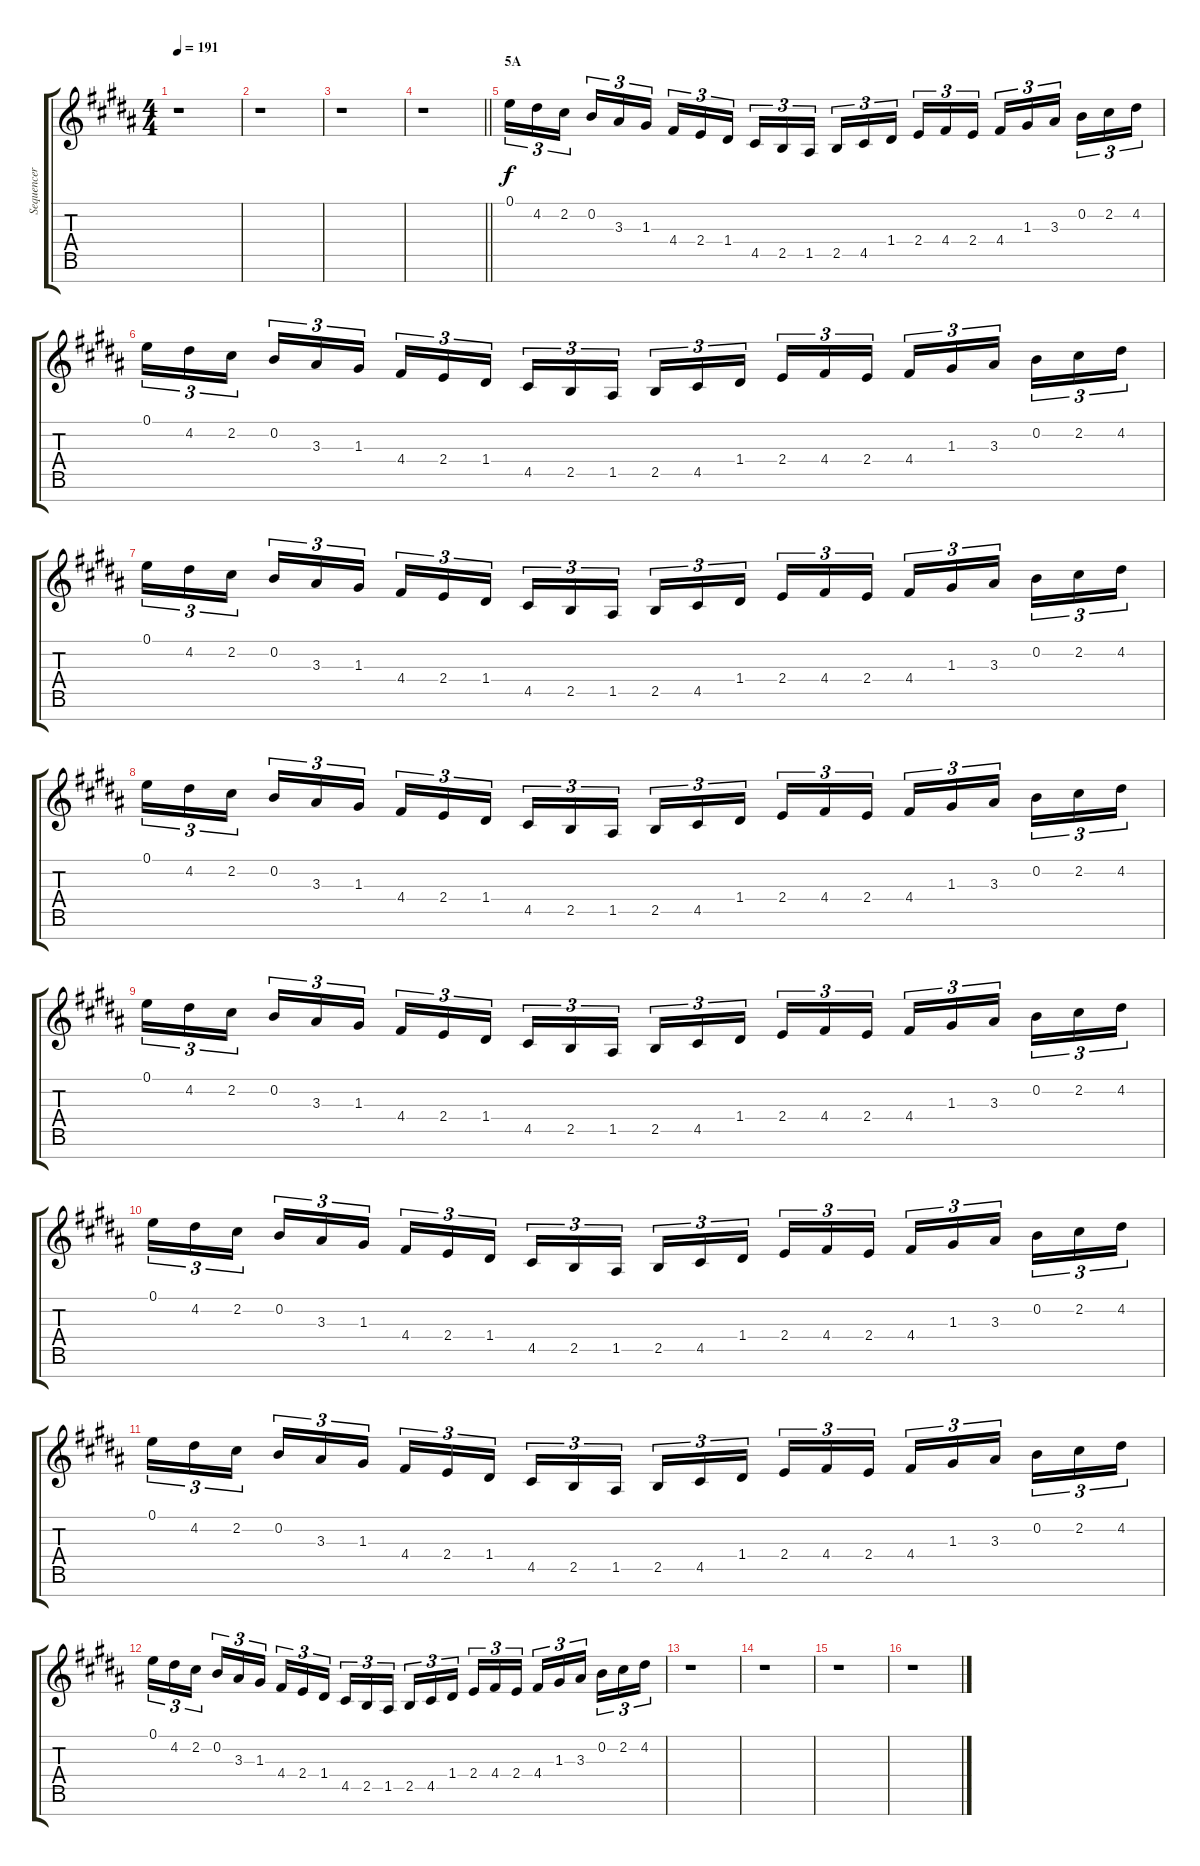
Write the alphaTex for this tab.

\track ("Sequencer" "Sequencer") {instrument lead3calliope}
\staff {score tabs}
\tuning (E5 B4 G4 D4 A3 E3 B2) {hide}
\ts (4 4)
\tempo 191
\clef g2
\ks b
r.1{dy f} |
r.1 |
r.1 |
\barLineRight lightlight
r.1 |
\section ("" "5A")
0.1.16{tu (3 2)} 4.2.16{tu (3 2)} 2.2.16{tu (3 2) beam splitsecondary} 0.2.16{tu (3 2)} 3.3.16{tu (3 2)} 1.3.16{tu (3 2)} 4.4.16{tu (3 2)} 2.4.16{tu (3 2)} 1.4.16{tu (3 2) beam splitsecondary} 4.5.16{tu (3 2)} 2.5.16{tu (3 2)} 1.5.16{tu (3 2)} 2.5.16{tu (3 2)} 4.5.16{tu (3 2)} 1.4.16{tu (3 2) beam splitsecondary} 2.4.16{tu (3 2)} 4.4.16{tu (3 2)} 2.4.16{tu (3 2)} 4.4.16{tu (3 2)} 1.3.16{tu (3 2)} 3.3.16{tu (3 2) beam splitsecondary} 0.2.16{tu (3 2)} 2.2.16{tu (3 2)} 4.2.16{tu (3 2)} |
0.1.16{tu (3 2)} 4.2.16{tu (3 2)} 2.2.16{tu (3 2) beam splitsecondary} 0.2.16{tu (3 2)} 3.3.16{tu (3 2)} 1.3.16{tu (3 2)} 4.4.16{tu (3 2)} 2.4.16{tu (3 2)} 1.4.16{tu (3 2) beam splitsecondary} 4.5.16{tu (3 2)} 2.5.16{tu (3 2)} 1.5.16{tu (3 2)} 2.5.16{tu (3 2)} 4.5.16{tu (3 2)} 1.4.16{tu (3 2) beam splitsecondary} 2.4.16{tu (3 2)} 4.4.16{tu (3 2)} 2.4.16{tu (3 2)} 4.4.16{tu (3 2)} 1.3.16{tu (3 2)} 3.3.16{tu (3 2) beam splitsecondary} 0.2.16{tu (3 2)} 2.2.16{tu (3 2)} 4.2.16{tu (3 2)} |
0.1.16{tu (3 2)} 4.2.16{tu (3 2)} 2.2.16{tu (3 2) beam splitsecondary} 0.2.16{tu (3 2)} 3.3.16{tu (3 2)} 1.3.16{tu (3 2)} 4.4.16{tu (3 2)} 2.4.16{tu (3 2)} 1.4.16{tu (3 2) beam splitsecondary} 4.5.16{tu (3 2)} 2.5.16{tu (3 2)} 1.5.16{tu (3 2)} 2.5.16{tu (3 2)} 4.5.16{tu (3 2)} 1.4.16{tu (3 2) beam splitsecondary} 2.4.16{tu (3 2)} 4.4.16{tu (3 2)} 2.4.16{tu (3 2)} 4.4.16{tu (3 2)} 1.3.16{tu (3 2)} 3.3.16{tu (3 2) beam splitsecondary} 0.2.16{tu (3 2)} 2.2.16{tu (3 2)} 4.2.16{tu (3 2)} |
0.1.16{tu (3 2)} 4.2.16{tu (3 2)} 2.2.16{tu (3 2) beam splitsecondary} 0.2.16{tu (3 2)} 3.3.16{tu (3 2)} 1.3.16{tu (3 2)} 4.4.16{tu (3 2)} 2.4.16{tu (3 2)} 1.4.16{tu (3 2) beam splitsecondary} 4.5.16{tu (3 2)} 2.5.16{tu (3 2)} 1.5.16{tu (3 2)} 2.5.16{tu (3 2)} 4.5.16{tu (3 2)} 1.4.16{tu (3 2) beam splitsecondary} 2.4.16{tu (3 2)} 4.4.16{tu (3 2)} 2.4.16{tu (3 2)} 4.4.16{tu (3 2)} 1.3.16{tu (3 2)} 3.3.16{tu (3 2) beam splitsecondary} 0.2.16{tu (3 2)} 2.2.16{tu (3 2)} 4.2.16{tu (3 2)} |
0.1.16{tu (3 2)} 4.2.16{tu (3 2)} 2.2.16{tu (3 2) beam splitsecondary} 0.2.16{tu (3 2)} 3.3.16{tu (3 2)} 1.3.16{tu (3 2)} 4.4.16{tu (3 2)} 2.4.16{tu (3 2)} 1.4.16{tu (3 2) beam splitsecondary} 4.5.16{tu (3 2)} 2.5.16{tu (3 2)} 1.5.16{tu (3 2)} 2.5.16{tu (3 2)} 4.5.16{tu (3 2)} 1.4.16{tu (3 2) beam splitsecondary} 2.4.16{tu (3 2)} 4.4.16{tu (3 2)} 2.4.16{tu (3 2)} 4.4.16{tu (3 2)} 1.3.16{tu (3 2)} 3.3.16{tu (3 2) beam splitsecondary} 0.2.16{tu (3 2)} 2.2.16{tu (3 2)} 4.2.16{tu (3 2)} |
0.1.16{tu (3 2)} 4.2.16{tu (3 2)} 2.2.16{tu (3 2) beam splitsecondary} 0.2.16{tu (3 2)} 3.3.16{tu (3 2)} 1.3.16{tu (3 2)} 4.4.16{tu (3 2)} 2.4.16{tu (3 2)} 1.4.16{tu (3 2) beam splitsecondary} 4.5.16{tu (3 2)} 2.5.16{tu (3 2)} 1.5.16{tu (3 2)} 2.5.16{tu (3 2)} 4.5.16{tu (3 2)} 1.4.16{tu (3 2) beam splitsecondary} 2.4.16{tu (3 2)} 4.4.16{tu (3 2)} 2.4.16{tu (3 2)} 4.4.16{tu (3 2)} 1.3.16{tu (3 2)} 3.3.16{tu (3 2) beam splitsecondary} 0.2.16{tu (3 2)} 2.2.16{tu (3 2)} 4.2.16{tu (3 2)} |
0.1.16{tu (3 2)} 4.2.16{tu (3 2)} 2.2.16{tu (3 2) beam splitsecondary} 0.2.16{tu (3 2)} 3.3.16{tu (3 2)} 1.3.16{tu (3 2)} 4.4.16{tu (3 2)} 2.4.16{tu (3 2)} 1.4.16{tu (3 2) beam splitsecondary} 4.5.16{tu (3 2)} 2.5.16{tu (3 2)} 1.5.16{tu (3 2)} 2.5.16{tu (3 2)} 4.5.16{tu (3 2)} 1.4.16{tu (3 2) beam splitsecondary} 2.4.16{tu (3 2)} 4.4.16{tu (3 2)} 2.4.16{tu (3 2)} 4.4.16{tu (3 2)} 1.3.16{tu (3 2)} 3.3.16{tu (3 2) beam splitsecondary} 0.2.16{tu (3 2)} 2.2.16{tu (3 2)} 4.2.16{tu (3 2)} |
0.1.16{tu (3 2)} 4.2.16{tu (3 2)} 2.2.16{tu (3 2) beam splitsecondary} 0.2.16{tu (3 2)} 3.3.16{tu (3 2)} 1.3.16{tu (3 2)} 4.4.16{tu (3 2)} 2.4.16{tu (3 2)} 1.4.16{tu (3 2) beam splitsecondary} 4.5.16{tu (3 2)} 2.5.16{tu (3 2)} 1.5.16{tu (3 2)} 2.5.16{tu (3 2)} 4.5.16{tu (3 2)} 1.4.16{tu (3 2) beam splitsecondary} 2.4.16{tu (3 2)} 4.4.16{tu (3 2)} 2.4.16{tu (3 2)} 4.4.16{tu (3 2)} 1.3.16{tu (3 2)} 3.3.16{tu (3 2) beam splitsecondary} 0.2.16{tu (3 2)} 2.2.16{tu (3 2)} 4.2.16{tu (3 2)} |
r.1 |
r.1 |
r.1 |
r.1
